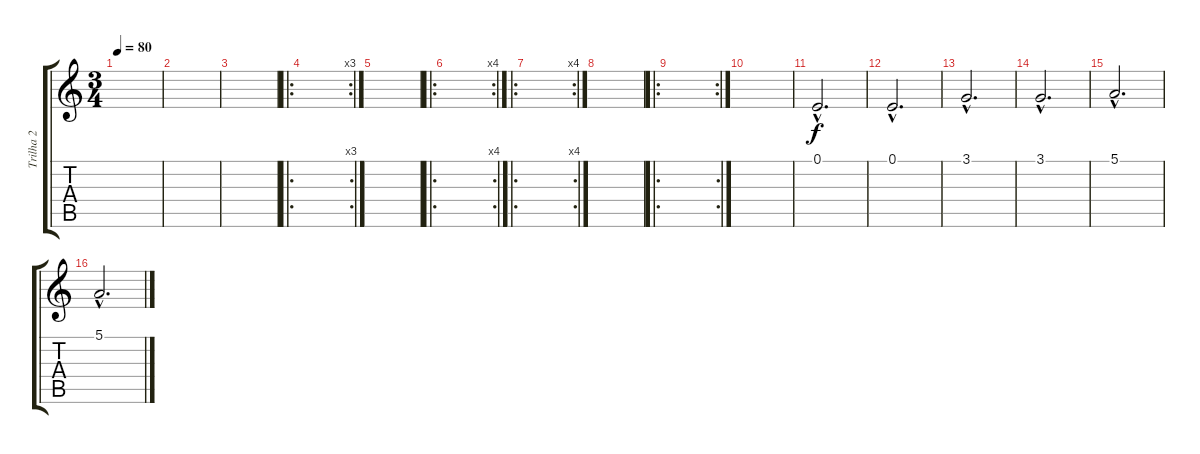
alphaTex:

\track ("Trilha 2" "Trilha 2") {instrument violin}
\staff {score tabs}
\tuning (E4 B3 G3 D3 A2 E2) {hide}
\ts (3 4)
\tempo 80
\clef g2
\ks c
|
|
|
\ro
\rc 3
|
|
\ro
\rc 4
|
\ro
\rc 4
|
|
\ro
\rc 2
|
|
0.1{hac}.2{d} |
0.1{hac}.2{d} |
3.1{hac}.2{d} |
3.1{hac}.2{d} |
5.1{hac}.2{d} |
5.1{hac}.2{d}
